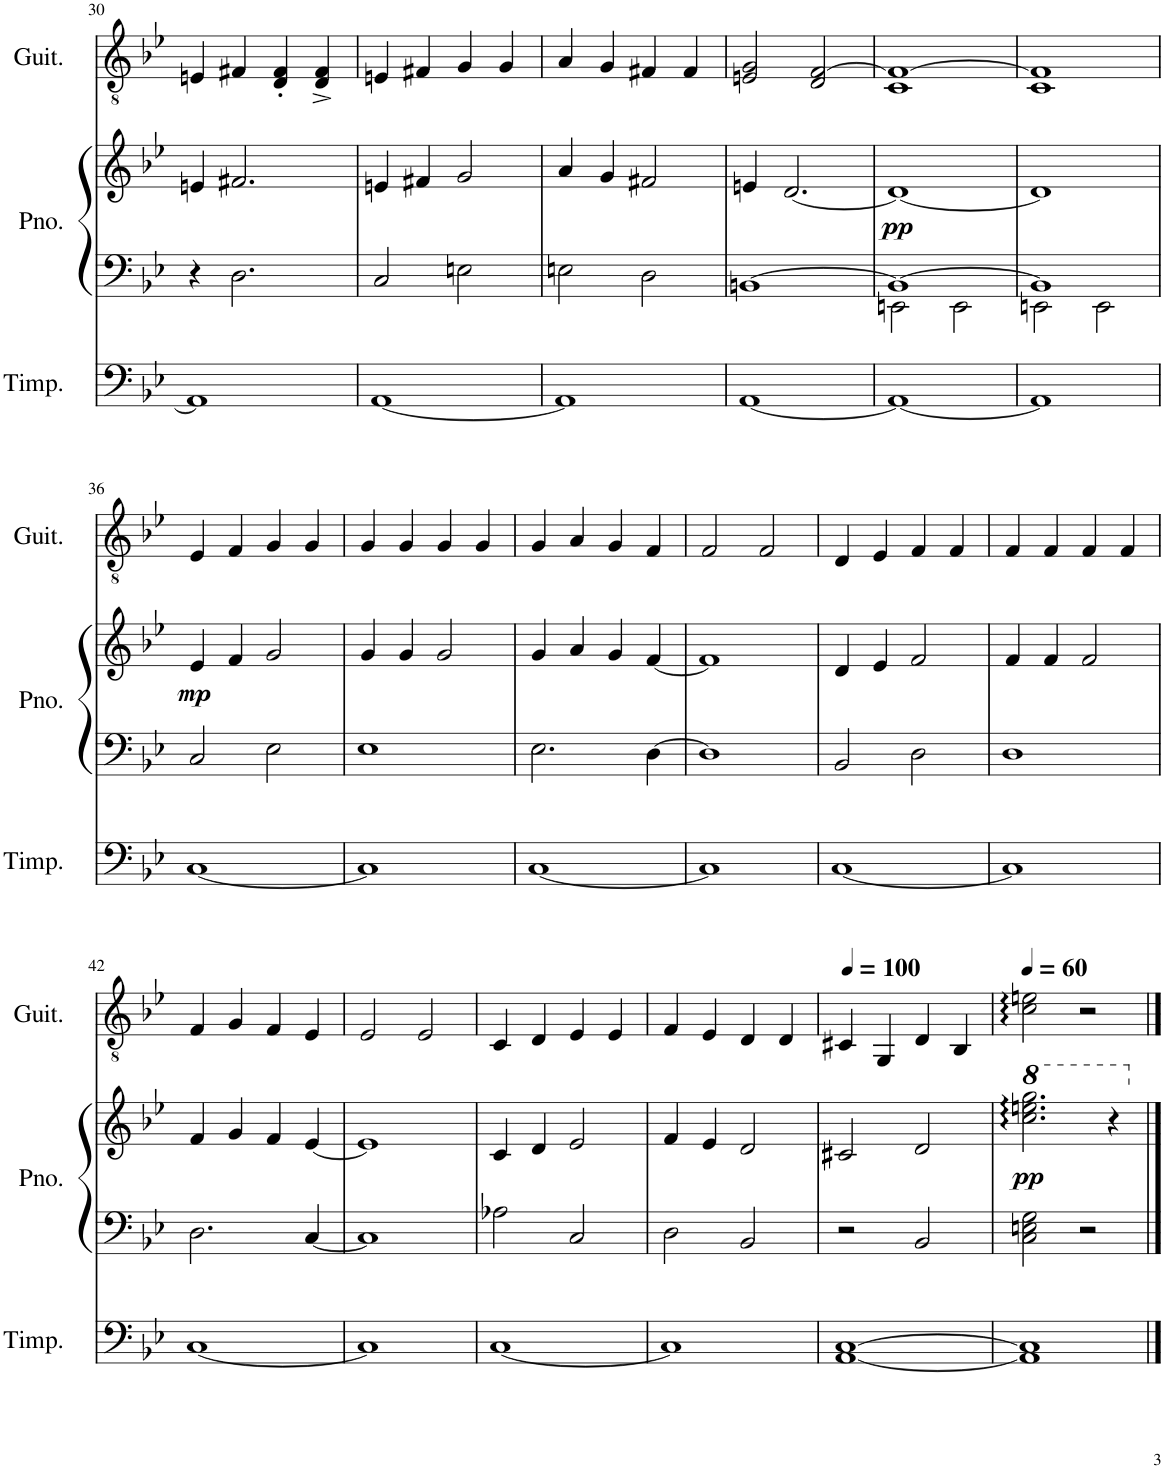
**kern	**kern	**kern	**dynam	**kern
*part3	*part2	*part2	*part2	*part1
*staff4	*staff3	*staff2	*staff2/3	*staff1
*I"Timpani	*I"Piano	*	*	*I"Acoustic Guitar
*I'Timp.	*I'Pno.	*	*	*I'Guit.
!!LO:PB:g=z
*clefF4	*clefF4	*clefG2	*	*clefGv2
*k[b-e-]	*k[b-e-]	*k[b-e-]	*	*k[b-e-]
*M4/4	*M4/4	*M4/4	*	*M4/4
=30	=30	=30	=30	=30
1AA]	4r	4en/	.	4En/
.	2.D\	2.f#X/	.	4F#X/
.	.	.	.	4D/' 4F#/'
.	.	.	.	4D/^ 4F#/^
=31	=31	=31	=31	=31
[1AA	2C/	4en/	.	4En/
.	.	4f#X/	.	4F#X/
.	2En\	2g/	.	4G/
.	.	.	.	4G/
=32	=32	=32	=32	=32
1AA]	2En\	4a/	.	4A/
.	.	4g/	.	4G/
.	2D\	2f#X/	.	4F#X/
.	.	.	.	4F#/
=33	=33	=33	=33	=33
[1AA	[1BBn	4en/	.	2En/ 2G/
.	.	[2.d/	.	.
.	.	.	.	2D/ [2F/
=34	=34	=34	=34	=34
*	*^	*	*	*
!	!	!	!	!LO:DY:b	!
1AA_	1BB_	2EEn\	1d_	pp	1C 1F_
.	.	2EE\	.	.	.
=35	=35	=35	=35	=35	=35
1AA]	1BB]	2EEn\	1d]	.	1C 1F]
.	.	2EE\	.	.	.
!!LO:LB:g=z
=36	=36	=36	=36	=36	=36
!	!	!	!	!LO:DY:b	!
*	*v	*v	*	*	*
[1C	2C/	4e-/	mp	4E-/
.	.	4f/	.	4F/
.	2E-\	2g/	.	4G/
.	.	.	.	4G/
=37	=37	=37	=37	=37
1C]	1E-	4g/	.	4G/
.	.	4g/	.	4G/
.	.	2g/	.	4G/
.	.	.	.	4G/
=38	=38	=38	=38	=38
[1C	2.E-\	4g/	.	4G/
.	.	4a/	.	4A/
.	.	4g/	.	4G/
.	[4D\	[4f/	.	4F/
=39	=39	=39	=39	=39
1C]	1D]	1f]	.	2F/
.	.	.	.	2F/
=40	=40	=40	=40	=40
[1C	2BB-/	4d/	.	4D/
.	.	4e-/	.	4E-/
.	2D\	2f/	.	4F/
.	.	.	.	4F/
=41	=41	=41	=41	=41
1C]	1D	4f/	.	4F/
.	.	4f/	.	4F/
.	.	2f/	.	4F/
.	.	.	.	4F/
!!LO:LB:g=z
=42	=42	=42	=42	=42
[1C	2.D\	4f/	.	4F/
.	.	4g/	.	4G/
.	.	4f/	.	4F/
.	[4C/	[4e-/	.	4E-/
=43	=43	=43	=43	=43
1C]	1C]	1e-]	.	2E-/
.	.	.	.	2E-/
=44	=44	=44	=44	=44
[1C	2A-X\	4c/	.	4C/
.	.	4d/	.	4D/
.	2C/	2e-/	.	4E-/
.	.	.	.	4E-/
=45	=45	=45	=45	=45
1C]	2D\	4f/	.	4F/
.	.	4e-/	.	4E-/
.	2BB-/	2d/	.	4D/
.	.	.	.	4D/
=46	=46	=46	=46	=46
*	*	*	*	*MM100
[1AA [1C	2r	2c#X/	.	4C#X/
.	.	.	.	4GG/
.	2BB-/	2d/	.	4D/
.	.	.	.	4BB-/
=47	=47	=47	=47	=47
*	*	*8va	*	*
*	*	*	*	*MM60
!	!	!	!LO:DY:b	!
1AA] 1C]	2C\ 2En\ 2G\	2.ccc\:: 2.eeen\:: 2.ggg\::	pp	2c\:: 2en\::
.	2r	.	.	2r
.	.	4r	.	.
*	*	*X8va	*	*
==	==	==	==	==
*-	*-	*-	*-	*-
